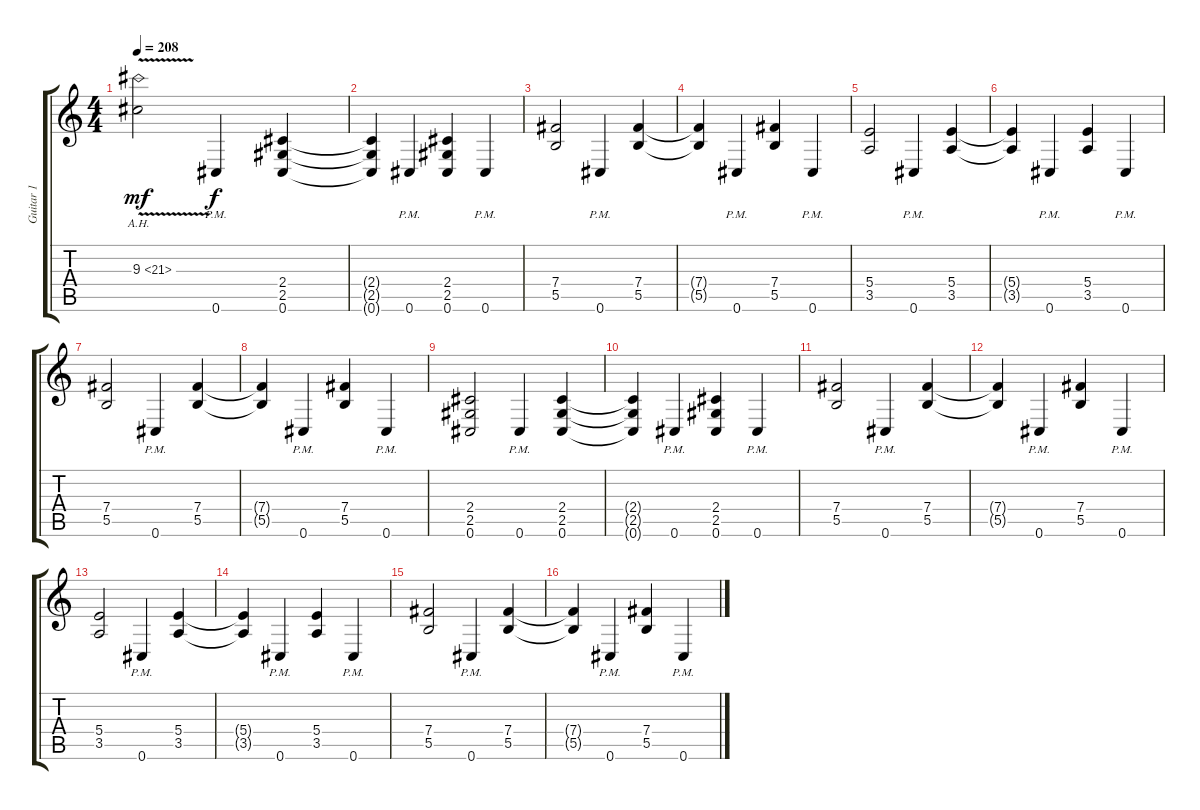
\track ("Guitar 1" "Guitar 1") {instrument distortionguitar}
\staff {score tabs}
\tuning (Db4 Ab3 E3 B2 Gb2 Db2) {hide}
\ts (4 4)
\tempo 208
\clef g2
\ks c
9.3{ah 12 v}.2{dy mf} 0.6{pm}.4{dy f} (2.4 2.5 0.6).4 |
(2.4{t} 2.5{t} 0.6{t}).4 0.6{pm}.4 (2.4 2.5 0.6).4 0.6{pm}.4 |
(7.4 5.5).2 0.6{pm}.4 (7.4 5.5).4 |
(7.4{t} 5.5{t}).4 0.6{pm}.4 (7.4 5.5).4 0.6{pm}.4 |
(5.4 3.5).2 0.6{pm}.4 (5.4 3.5).4 |
(5.4{t} 3.5{t}).4 0.6{pm}.4 (5.4 3.5).4 0.6{pm}.4 |
(7.4 5.5).2 0.6{pm}.4 (7.4 5.5).4 |
(7.4{t} 5.5{t}).4 0.6{pm}.4 (7.4 5.5).4 0.6{pm}.4 |
(2.4 2.5 0.6).2 0.6{pm}.4 (2.4 2.5 0.6).4 |
(2.4{t} 2.5{t} 0.6{t}).4 0.6{pm}.4 (2.4 2.5 0.6).4 0.6{pm}.4 |
(7.4 5.5).2 0.6{pm}.4 (7.4 5.5).4 |
(7.4{t} 5.5{t}).4 0.6{pm}.4 (7.4 5.5).4 0.6{pm}.4 |
(5.4 3.5).2 0.6{pm}.4 (5.4 3.5).4 |
(5.4{t} 3.5{t}).4 0.6{pm}.4 (5.4 3.5).4 0.6{pm}.4 |
(7.4 5.5).2 0.6{pm}.4 (7.4 5.5).4 |
(7.4{t} 5.5{t}).4 0.6{pm}.4 (7.4 5.5).4 0.6{pm}.4
